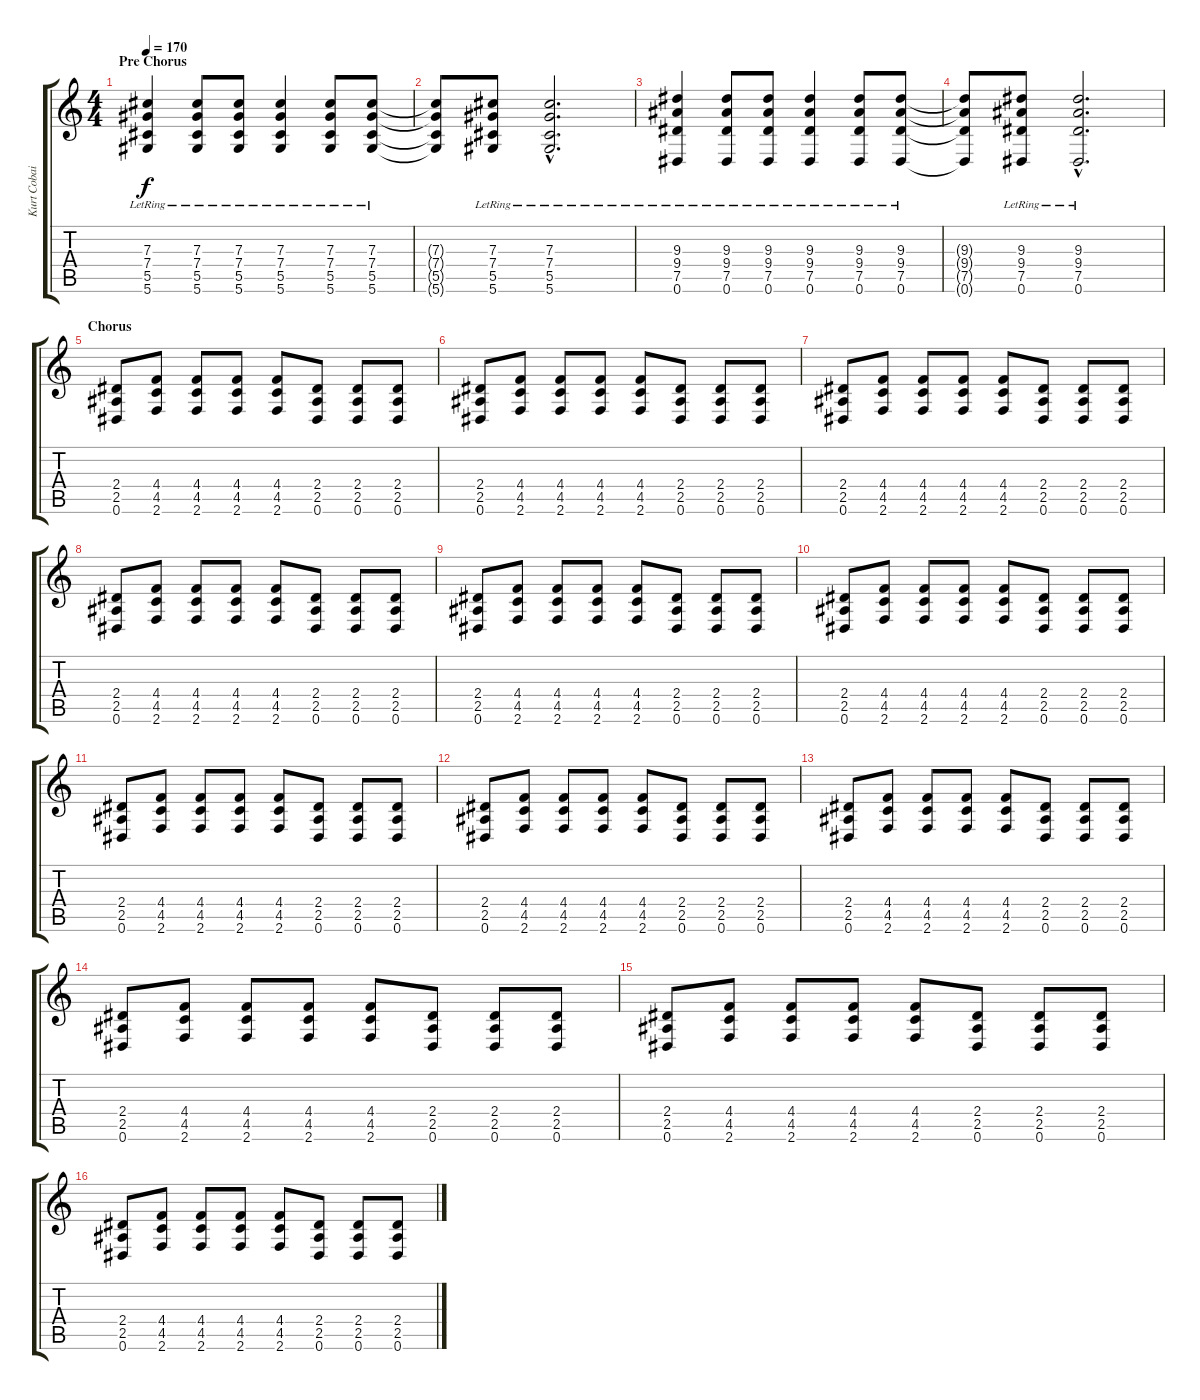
\track ("Kurt Cobain (Guitar)" "Kurt Cobai") {instrument electricguitarclean}
\staff {score tabs}
\tuning (Eb4 Bb3 Gb3 Db3 Ab2 Eb2) {hide}
\ts (4 4)
\section ("" "Pre Chorus")
\tempo 170
\clef g2
\ks c
(7.3 7.4 5.5{lr} 5.6{lr}).4{dy f instrument distortionguitar} (7.3 7.4 5.5{lr} 5.6{lr}).8 (7.3 7.4 5.5{lr} 5.6{lr}).8 (7.3 7.4 5.5{lr} 5.6{lr}).4 (7.3 7.4 5.5{lr} 5.6{lr}).8 (7.3 7.4 5.5{lr} 5.6{lr}).8 |
(7.3{t} 7.4{t} 5.5{t} 5.6{t}).8 (7.3 7.4 5.5{lr} 5.6{lr}).8 (7.3{hac} 7.4{hac} 5.5{hac lr} 5.6{hac lr}).2{d} |
(9.3 9.4 7.5{lr} 0.6{lr}).4 (9.3 9.4 7.5{lr} 0.6{lr}).8 (9.3 9.4 7.5{lr} 0.6{lr}).8 (9.3 9.4 7.5{lr} 0.6{lr}).4 (9.3 9.4 7.5{lr} 0.6{lr}).8 (9.3 9.4 7.5{lr} 0.6{lr}).8 |
(9.3{t} 9.4{t} 7.5{t} 0.6{t}).8 (9.3 9.4 7.5{lr} 0.6{lr}).8 (9.3{hac} 9.4{hac} 7.5{hac lr} 0.6{hac lr}).2{d} |
\section ("" "Chorus")
(2.4 2.5 0.6).8{instrument distortionguitar} (4.4 4.5 2.6).8 (4.4 4.5 2.6).8 (4.4 4.5 2.6).8 (4.4 4.5 2.6).8 (2.4 2.5 0.6).8 (2.4 2.5 0.6).8 (2.4 2.5 0.6).8 |
(2.4 2.5 0.6).8 (4.4 4.5 2.6).8 (4.4 4.5 2.6).8 (4.4 4.5 2.6).8 (4.4 4.5 2.6).8 (2.4 2.5 0.6).8 (2.4 2.5 0.6).8 (2.4 2.5 0.6).8 |
(2.4 2.5 0.6).8 (4.4 4.5 2.6).8 (4.4 4.5 2.6).8 (4.4 4.5 2.6).8 (4.4 4.5 2.6).8 (2.4 2.5 0.6).8 (2.4 2.5 0.6).8 (2.4 2.5 0.6).8 |
(2.4 2.5 0.6).8 (4.4 4.5 2.6).8 (4.4 4.5 2.6).8 (4.4 4.5 2.6).8 (4.4 4.5 2.6).8 (2.4 2.5 0.6).8 (2.4 2.5 0.6).8 (2.4 2.5 0.6).8 |
(2.4 2.5 0.6).8 (4.4 4.5 2.6).8 (4.4 4.5 2.6).8 (4.4 4.5 2.6).8 (4.4 4.5 2.6).8 (2.4 2.5 0.6).8 (2.4 2.5 0.6).8 (2.4 2.5 0.6).8 |
(2.4 2.5 0.6).8 (4.4 4.5 2.6).8 (4.4 4.5 2.6).8 (4.4 4.5 2.6).8 (4.4 4.5 2.6).8 (2.4 2.5 0.6).8 (2.4 2.5 0.6).8 (2.4 2.5 0.6).8 |
(2.4 2.5 0.6).8 (4.4 4.5 2.6).8 (4.4 4.5 2.6).8 (4.4 4.5 2.6).8 (4.4 4.5 2.6).8 (2.4 2.5 0.6).8 (2.4 2.5 0.6).8 (2.4 2.5 0.6).8 |
(2.4 2.5 0.6).8 (4.4 4.5 2.6).8 (4.4 4.5 2.6).8 (4.4 4.5 2.6).8 (4.4 4.5 2.6).8 (2.4 2.5 0.6).8 (2.4 2.5 0.6).8 (2.4 2.5 0.6).8 |
(2.4 2.5 0.6).8 (4.4 4.5 2.6).8 (4.4 4.5 2.6).8 (4.4 4.5 2.6).8 (4.4 4.5 2.6).8 (2.4 2.5 0.6).8 (2.4 2.5 0.6).8 (2.4 2.5 0.6).8 |
(2.4 2.5 0.6).8 (4.4 4.5 2.6).8 (4.4 4.5 2.6).8 (4.4 4.5 2.6).8 (4.4 4.5 2.6).8 (2.4 2.5 0.6).8 (2.4 2.5 0.6).8 (2.4 2.5 0.6).8 |
(2.4 2.5 0.6).8 (4.4 4.5 2.6).8 (4.4 4.5 2.6).8 (4.4 4.5 2.6).8 (4.4 4.5 2.6).8 (2.4 2.5 0.6).8 (2.4 2.5 0.6).8 (2.4 2.5 0.6).8 |
(2.4 2.5 0.6).8 (4.4 4.5 2.6).8 (4.4 4.5 2.6).8 (4.4 4.5 2.6).8 (4.4 4.5 2.6).8 (2.4 2.5 0.6).8 (2.4 2.5 0.6).8 (2.4 2.5 0.6).8
